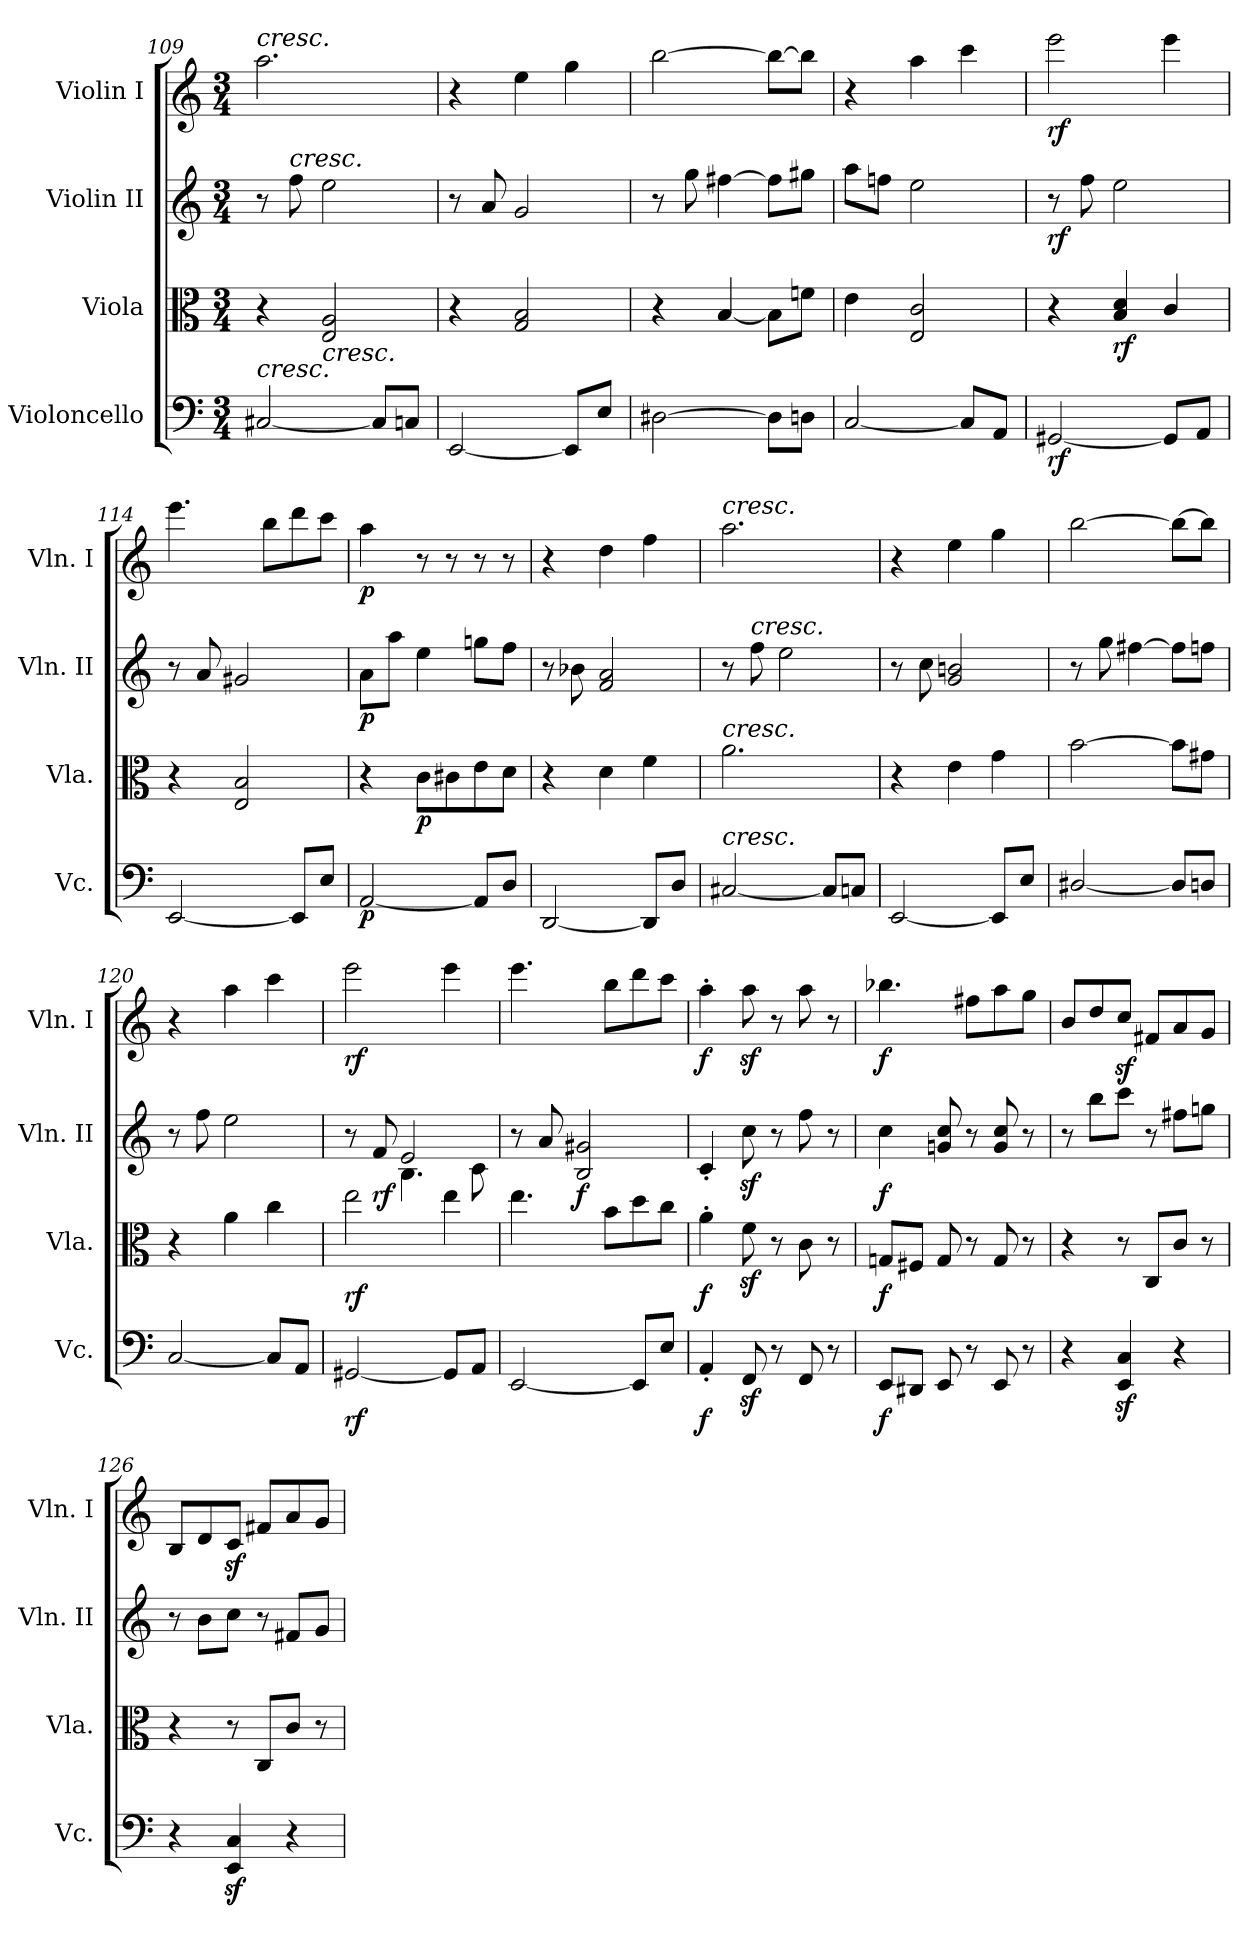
**kern	**dynam	**kern	**dynam	**kern	**dynam	**kern	**dynam
*part4	*part4	*part3	*part3	*part2	*part2	*part1	*part1
*staff4	*staff4	*staff3	*staff3	*staff2	*staff2	*staff1	*staff1
*I"Violoncello	*	*I"Viola	*	*I"Violin II	*	*I"Violin I	*
*I'Vc.	*	*I'Vla.	*	*I'Vln. II	*	*I'Vln. I	*
*clefF4	*	*clefC3	*	*clefG2	*	*clefG2	*
*k[]	*	*k[]	*	*k[]	*	*k[]	*
*M3/4	*	*M3/4	*	*M3/4	*	*M3/4	*
=109	=109	=109	=109	=109	=109	=109	=109
!	!	!	!	!	!	!LO:TX:a:i:t=cresc.	!
!LO:TX:a:i:t=cresc.	!	!	!	!	!	!	!
[2C#X/	.	4r	.	8r	.	2.aa\	.
!	!	!	!	!LO:TX:a:i:t=cresc.	!	!	!
.	.	.	.	8ff\	.	.	.
!	!	!LO:TX:b:i:t=cresc.	!	!	!	!	!
.	.	2E/ 2A/	.	2ee\	.	.	.
8C#/L]	.	.	.	.	.	.	.
8Cn/J	.	.	.	.	.	.	.
=110	=110	=110	=110	=110	=110	=110	=110
[2EE/	.	4r	.	8r	.	4r	.
.	.	.	.	8a/	.	.	.
.	.	2G/ 2B/	.	2g/	.	4ee\	.
8EE/L]	.	.	.	.	.	4gg\	.
8E/J	.	.	.	.	.	.	.
=111	=111	=111	=111	=111	=111	=111	=111
[2D#X\	.	4r	.	8r	.	[2bb\	.
.	.	.	.	8gg\	.	.	.
.	.	[4B/	.	[4ff#X\	.	.	.
8D#\L]	.	8B\L]	.	8ff#\L]	.	8bb\L_	.
8Dn\J	.	8fn\J	.	8gg#X\J	.	8bb\J]	.
=112	=112	=112	=112	=112	=112	=112	=112
[2C/	.	4e\	.	8aa\L	.	4r	.
.	.	.	.	8ffn\J	.	.	.
.	.	2E/ 2c/	.	2ee\	.	4aa\	.
8C/L]	.	.	.	.	.	4ccc\	.
8AA/J	.	.	.	.	.	.	.
=113	=113	=113	=113	=113	=113	=113	=113
!	!LO:DY:b	!	!	!	!LO:DY:b	!	!LO:DY:b
[2GG#X/	rf	4r	.	8r	rf	2eee\	rf
.	.	.	.	8ff\	.	.	.
!	!	!	!LO:DY:b	!	!	!	!
.	.	4B/ 4d/	rf	2ee\	.	.	.
8GG#/L]	.	4c/	.	.	.	4eee\	.
8AA/J	.	.	.	.	.	.	.
=114	=114	=114	=114	=114	=114	=114	=114
[2EE/	.	4r	.	8r	.	4.eee\	.
.	.	.	.	8a/	.	.	.
.	.	2E/ 2B/	.	2g#X/	.	.	.
.	.	.	.	.	.	8bb\L	.
8EE/L]	.	.	.	.	.	8ddd\	.
8E/J	.	.	.	.	.	8ccc\J	.
=115	=115	=115	=115	=115	=115	=115	=115
!	!LO:DY:b	!	!	!	!LO:DY:b	!	!LO:DY:b
[2AA/	p	4r	.	8a\L	p	4aa\	p
.	.	.	.	8aa\J	.	.	.
!	!	!	!LO:DY:b	!	!	!	!
.	.	8c\L	p	4ee\	.	8r	.
.	.	8c#X\	.	.	.	8r	.
8AA/L]	.	8e\	.	8ggn\L	.	8r	.
8D/J	.	8d\J	.	8ff\J	.	8r	.
=116	=116	=116	=116	=116	=116	=116	=116
[2DD/	.	4r	.	8r	.	4r	.
.	.	.	.	8b-X\	.	.	.
.	.	4d\	.	2f/ 2a/	.	4dd\	.
8DD/L]	.	4f\	.	.	.	4ff\	.
8D/J	.	.	.	.	.	.	.
=117	=117	=117	=117	=117	=117	=117	=117
!	!	!	!	!	!	!LO:TX:a:i:t=cresc.	!
!	!	!LO:TX:a:i:t=cresc.	!	!	!	!	!
!LO:TX:a:i:t=cresc.	!	!	!	!	!	!	!
[2C#X/	.	2.a\	.	8r	.	2.aa\	.
!	!	!	!	!LO:TX:a:i:t=cresc.	!	!	!
.	.	.	.	8ff\	.	.	.
.	.	.	.	2ee\	.	.	.
8C#/L]	.	.	.	.	.	.	.
8Cn/J	.	.	.	.	.	.	.
=118	=118	=118	=118	=118	=118	=118	=118
[2EE/	.	4r	.	8r	.	4r	.
.	.	.	.	8cc\	.	.	.
.	.	4e\	.	2g/ 2bn/	.	4ee\	.
8EE/L]	.	4g\	.	.	.	4gg\	.
8E/J	.	.	.	.	.	.	.
=119	=119	=119	=119	=119	=119	=119	=119
[2D#X/	.	[2b\	.	8r	.	[2bb\	.
.	.	.	.	8gg\	.	.	.
.	.	.	.	[4ff#X\	.	.	.
8D#/L]	.	8b\L]	.	8ff#\L]	.	8bb\L_	.
8Dn/J	.	8g#X\J	.	8ffn\J	.	8bb\J]	.
=120	=120	=120	=120	=120	=120	=120	=120
[2C/	.	4r	.	8r	.	4r	.
.	.	.	.	8ff\	.	.	.
.	.	4a\	.	2ee\	.	4aa\	.
8C/L]	.	4cc\	.	.	.	4ccc\	.
8AA/J	.	.	.	.	.	.	.
=121	=121	=121	=121	=121	=121	=121	=121
*	*	*	*	*^	*	*	*
!	!LO:DY:b	!	!LO:DY:b	!	!	!	!	!LO:DY:b
[2GG#X/	rf	2ee\	rf	8r	4ryy	.	2eee\	rf
!	!	!	!	!	!	!LO:DY:b	!	!
.	.	.	.	8f/	.	rf	.	.
.	.	.	.	2e/	4.B\	.	.	.
8GG#/L]	.	4ee\	.	.	.	.	4eee\	.
8AA/J	.	.	.	.	8c\	.	.	.
*	*	*	*	*v	*v	*	*	*
=122	=122	=122	=122	=122	=122	=122	=122
[2EE/	.	4.ee\	.	8r	.	4.eee\	.
.	.	.	.	8a/	.	.	.
!	!	!	!	!	!LO:DY:b	!	!
.	.	.	.	2B/ 2g#X/	f	.	.
.	.	8b\L	.	.	.	8bb\L	.
8EE/L]	.	8dd\	.	.	.	8ddd\	.
8E/J	.	8cc\J	.	.	.	8ccc\J	.
=123	=123	=123	=123	=123	=123	=123	=123
!	!LO:DY:b	!	!LO:DY:b	!	!	!	!LO:DY:b
4AA'/	f	4a'\	f	4c'/	.	4aa'\	f
8FFz</	.	8fz<\	.	8ccz<\	.	8aaz<\	.
8r	.	8r	.	8r	.	8r	.
8FF/	.	8c\	.	8ff\	.	8aa\	.
8r	.	8r	.	8r	.	8r	.
=124	=124	=124	=124	=124	=124	=124	=124
!	!LO:DY:b	!	!LO:DY:b	!	!LO:DY:b	!	!LO:DY:b
8EE/L	f	8Gn/L	f	4cc\	f	4.bb-X\	f
8DD#X/J	.	8F#X/J	.	.	.	.	.
8EE/	.	8G/	.	8gn/ 8cc/	.	.	.
8r	.	8r	.	8r	.	8ff#X\L	.
8EE/	.	8G/	.	8g/ 8cc/	.	8aa\	.
8r	.	8r	.	8r	.	8gg\J	.
=125	=125	=125	=125	=125	=125	=125	=125
4r	.	4r	.	8r	.	8b/L	.
.	.	.	.	8bb\L	.	8dd/	.
4EE/z< 4C/z<	.	8r	.	8ccc\J	.	8ccz</J	.
.	.	8C/L	.	8r	.	8f#X/L	.
4r	.	8c/J	.	8ff#X\L	.	8a/	.
.	.	8r	.	8ggn\J	.	8g/J	.
=126	=126	=126	=126	=126	=126	=126	=126
4r	.	4r	.	8r	.	8B/L	.
.	.	.	.	8b\L	.	8d/	.
4EE/z< 4C/z<	.	8r	.	8cc\J	.	8cz</J	.
.	.	8C/L	.	8r	.	8f#X/L	.
4r	.	8c/J	.	8f#X/L	.	8a/	.
.	.	8r	.	8g/J	.	8g/J	.
=	=	=	=	=	=	=	=
*-	*-	*-	*-	*-	*-	*-	*-
